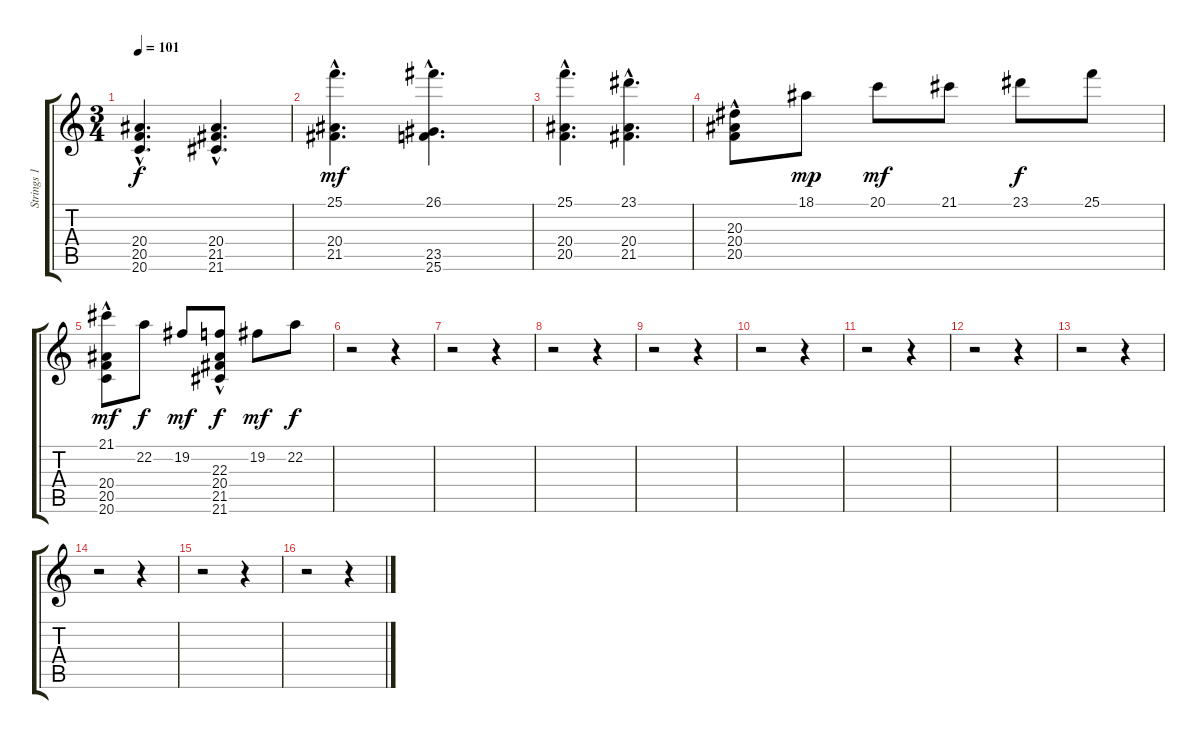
\track ("Strings 1" "Strings 1") {instrument stringensemble1}
\staff {score tabs}
\tuning (E4 B3 G3 D3 A2 E2) {hide}
\ts (3 4)
\tempo 101
\clef g2
\ks c
(20.4{hac} 20.5{hac} 20.6{hac}).4{d dy f} (20.4{hac} 21.5{hac} 21.6{hac}).4{d} |
(25.1{hac} 20.4{hac} 21.5{hac}).4{d dy mf} (26.1{hac} 23.5{hac} 25.6{hac}).4{d} |
(25.1{hac} 20.4{hac} 20.5{hac}).4{d} (23.1{hac} 20.4{hac} 21.5{hac}).4{d} |
(20.3{hac} 20.4{hac} 20.5{hac}).8 18.1.8{dy mp} 20.1.8{dy mf} 21.1.8 23.1.8{dy f} 25.1.8 |
(21.1 20.4{hac} 20.5{hac} 20.6{hac}).8{dy mf} 22.2.8{dy f} 19.2.8{dy mf} (22.3 20.4{hac} 21.5{hac} 21.6{hac}).8{dy f} 19.2.8{dy mf} 22.2.8{dy f} |
r.2 r.4 |
r.2 r.4 |
r.2 r.4 |
r.2 r.4 |
r.2 r.4 |
r.2 r.4 |
r.2 r.4 |
r.2 r.4 |
r.2 r.4 |
r.2 r.4 |
r.2 r.4
